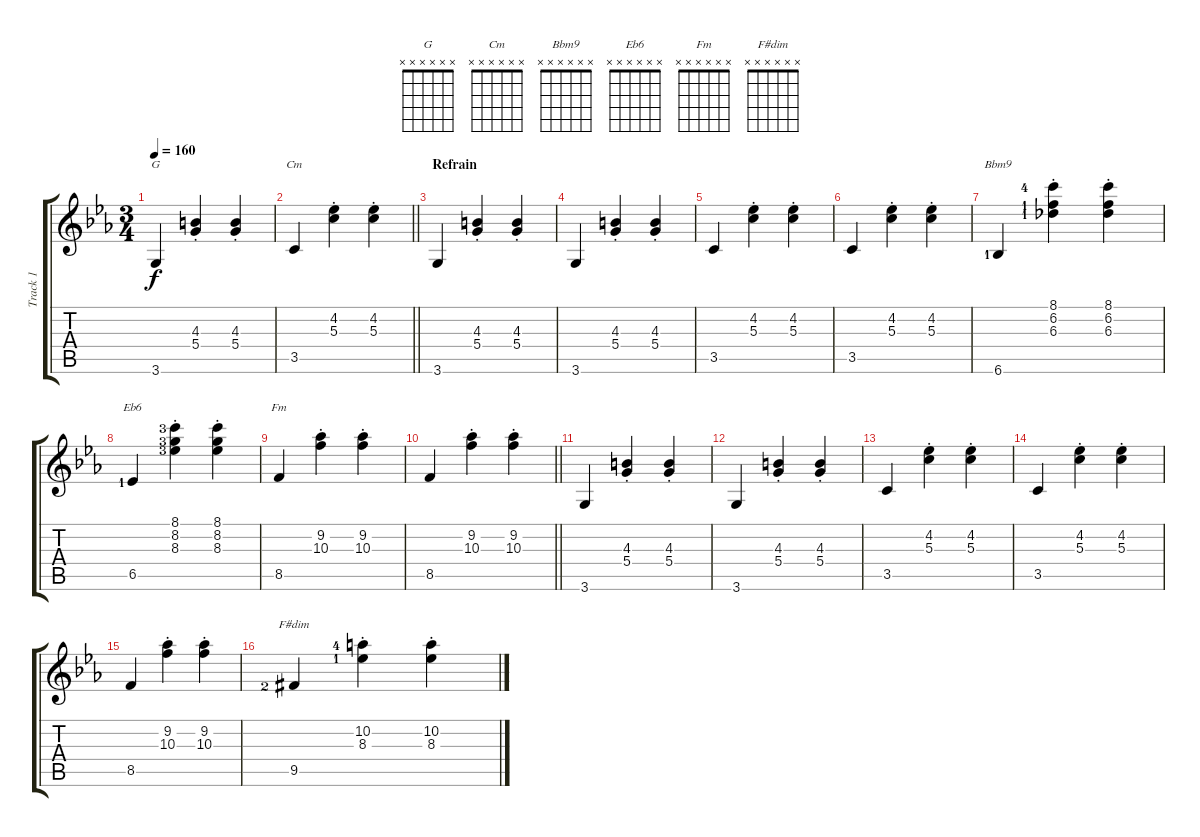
\track ("Track 1" "Track 1") {instrument acousticguitarnylon}
\staff {score tabs}
\tuning (E4 B3 G3 D3 A2 E2) {hide}
\chord ("G" x x x x x x)
\chord ("Cm" x x x x x x)
\chord ("Bbm9" x x x x x x)
\chord ("Eb6" x x x x x x)
\chord ("Fm" x x x x x x)
\chord ("F#dim" x x x x x x)
\ts (3 4)
\tempo 160
\clef g2
\ks cminor
3.6.4{ch "G" dy f} (4.3{st} 5.4{st}).4 (4.3{st} 5.4{st}).4 |
\barLineRight lightlight
3.5.4{ch "Cm"} (4.2{st} 5.3{st}).4 (4.2{st} 5.3{st}).4 |
\section ("" "Refrain")
3.6.4 (4.3{st} 5.4{st}).4 (4.3{st} 5.4{st}).4 |
3.6.4 (4.3{st} 5.4{st}).4 (4.3{st} 5.4{st}).4 |
3.5.4 (4.2{st} 5.3{st}).4 (4.2{st} 5.3{st}).4 |
3.5.4 (4.2{st} 5.3{st}).4 (4.2{st} 5.3{st}).4 |
6.6{lf 2}.4{ch "Bbm9"} (8.1{st lf 5} 6.2{st lf 2} 6.3{st lf 2}).4 (8.1{st} 6.2{st} 6.3{st}).4 |
6.5{lf 2}.4{ch "Eb6"} (8.1{st lf 4} 8.2{st lf 4} 8.3{st lf 4}).4 (8.1{st} 8.2{st} 8.3{st}).4 |
8.5.4{ch "Fm"} (9.2{st} 10.3{st}).4 (9.2{st} 10.3{st}).4 |
\barLineRight lightlight
8.5.4 (9.2{st} 10.3{st}).4 (9.2{st} 10.3{st}).4 |
3.6.4 (4.3{st} 5.4{st}).4 (4.3{st} 5.4{st}).4 |
3.6.4 (4.3{st} 5.4{st}).4 (4.3{st} 5.4{st}).4 |
3.5.4 (4.2{st} 5.3{st}).4 (4.2{st} 5.3{st}).4 |
3.5.4 (4.2{st} 5.3{st}).4 (4.2{st} 5.3{st}).4 |
8.5.4 (9.2{st} 10.3{st}).4 (9.2{st} 10.3{st}).4 |
9.5{lf 3 acc #}.4{ch "F#dim"} (10.2{st lf 5} 8.3{st lf 2}).4 (10.2{st} 8.3{st}).4
